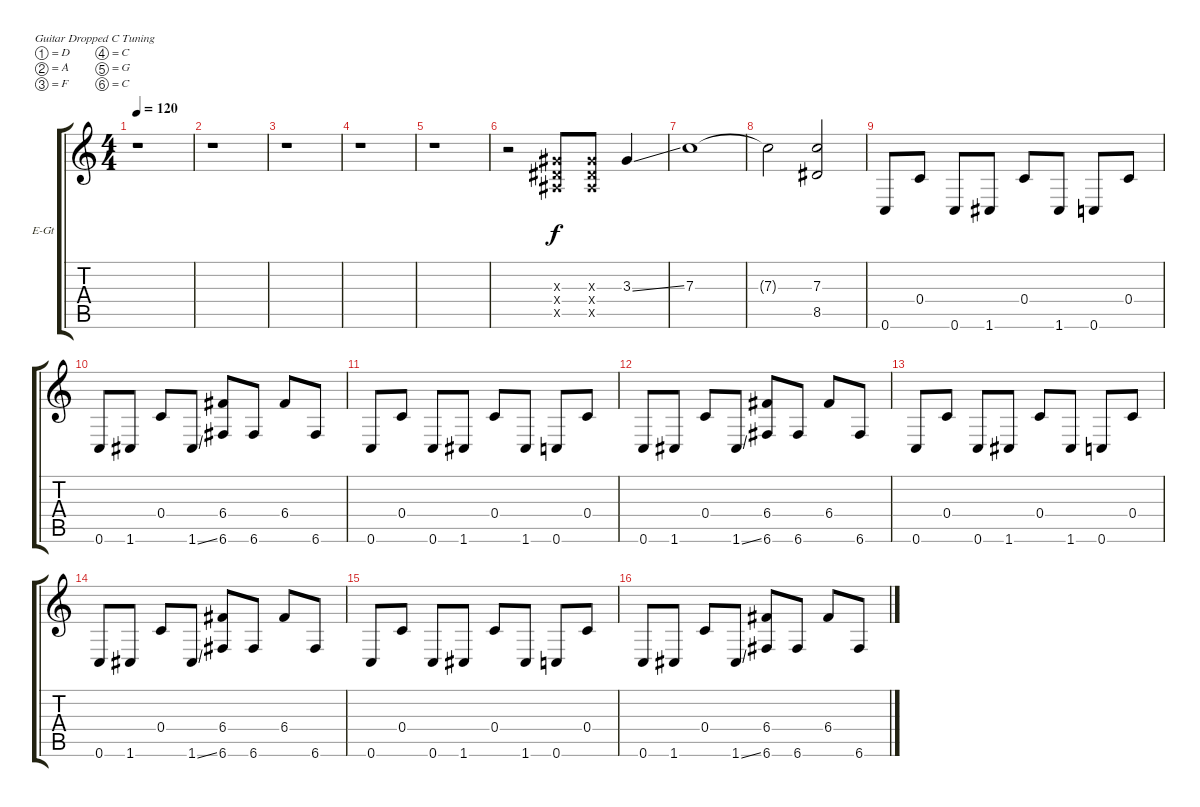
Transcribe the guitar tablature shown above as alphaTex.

\bracketExtendMode groupsimilarinstruments
\firstSystemTrackNameOrientation horizontal
\otherSystemsTrackNameOrientation horizontal
\track ("Guitar 2 Clean" "E-Gt") {instrument electricguitarclean}
\staff {score tabs}
\tuning (D4 A3 F3 C3 G2 C2)
\ts (4 4)
\tempo 120
\clef g2
\ks c
r.1{dy f} |
r.1 |
r.1 |
r.1 |
r.1 |
r.2 (3.3{x} 3.4{x} 3.5{x}).8 (3.3{x} 3.4{x} 3.5{x}).8 3.3{ss}.4 |
7.3.1 |
7.3{t}.2 (7.3 8.5).2 |
0.6.8 0.4.8 0.6.8 1.6.8 0.4.8 1.6.8 0.6.8 0.4.8 |
0.6.8 1.6.8 0.4.8 1.6{ss}.8 (6.4 6.6).8 6.6.8 6.4.8 6.6.8 |
0.6.8 0.4.8 0.6.8 1.6.8 0.4.8 1.6.8 0.6.8 0.4.8 |
0.6.8 1.6.8 0.4.8 1.6{ss}.8 (6.4 6.6).8 6.6.8 6.4.8 6.6.8 |
0.6.8 0.4.8 0.6.8 1.6.8 0.4.8 1.6.8 0.6.8 0.4.8 |
0.6.8 1.6.8 0.4.8 1.6{ss}.8 (6.4 6.6).8 6.6.8 6.4.8 6.6.8 |
0.6.8 0.4.8 0.6.8 1.6.8 0.4.8 1.6.8 0.6.8 0.4.8 |
0.6.8 1.6.8 0.4.8 1.6{ss}.8 (6.4 6.6).8 6.6.8 6.4.8 6.6.8
